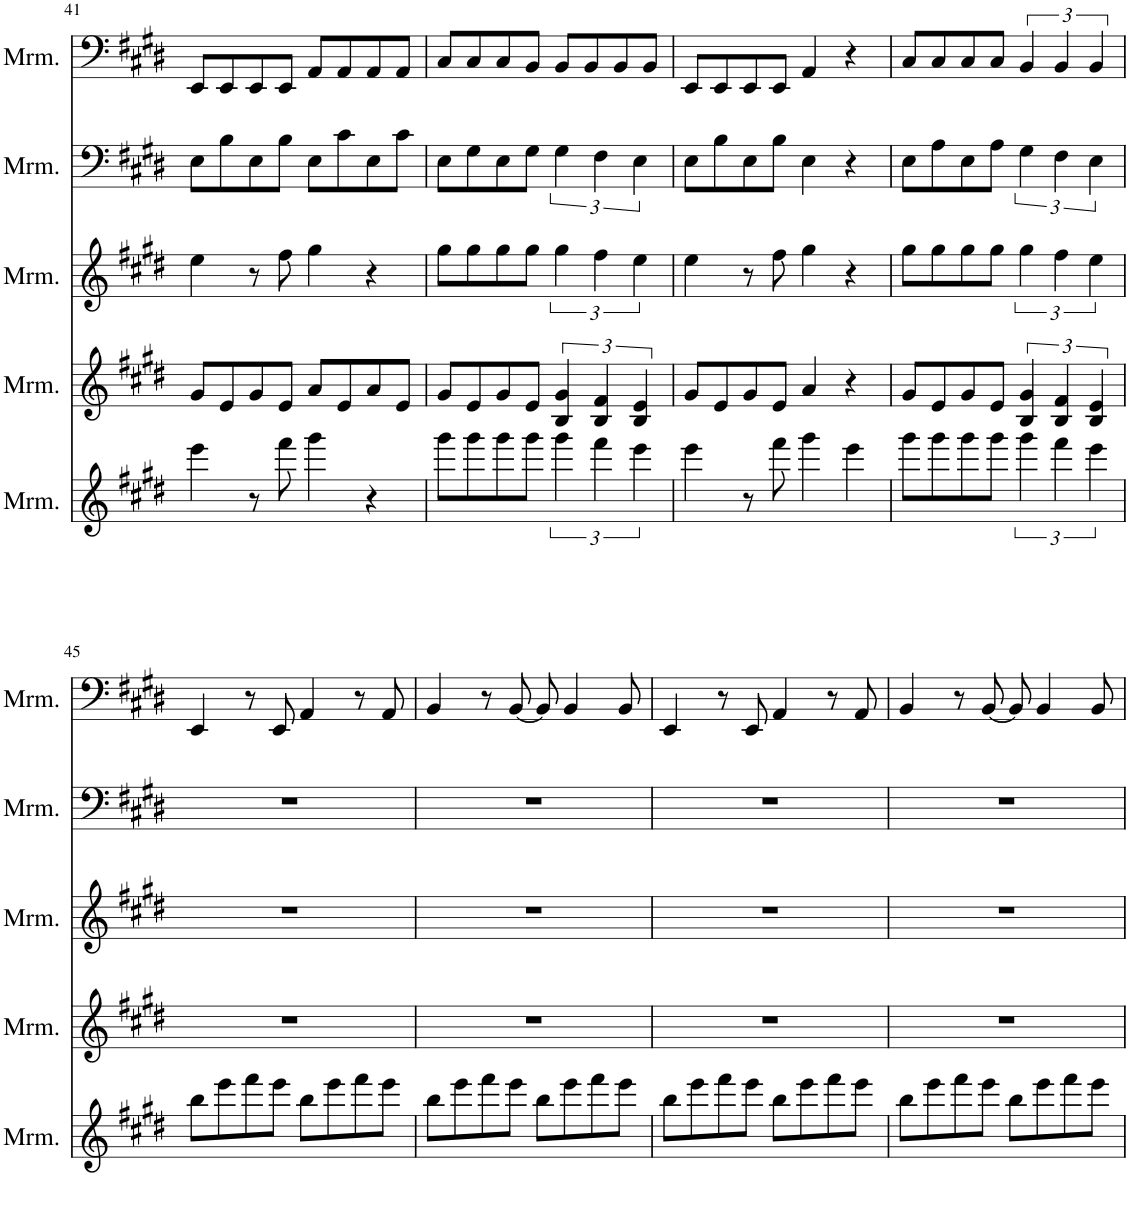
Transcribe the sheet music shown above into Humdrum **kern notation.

**kern	**kern	**kern	**kern	**kern
*part5	*part4	*part3	*part2	*part1
*staff5	*staff4	*staff3	*staff2	*staff1
*I"Marimba (Grand Staff)	*I"Marimba (Grand Staff)	*I"Marimba (Grand Staff)	*I"Marimba (Grand Staff)	*I"Marimba (Grand Staff)
*I'Mrm.	*I'Mrm.	*I'Mrm.	*I'Mrm.	*I'Mrm.
!!LO:PB:g=z
*clefF4	*clefG2	*clefG2	*clefG2	*clefG^2
*k[f#c#g#d#]	*k[f#c#g#d#]	*k[f#c#g#d#]	*k[f#c#g#d#]	*k[f#c#g#d#]
*M4/4	*M4/4	*M4/4	*M4/4	*M4/4
=41	=41	=41	=41	=41
4eee\	8g#/L	4ee\	8E\L	8EE/L
.	8e/	.	8B\	8EE/
8r	8g#/	8r	8E\	8EE/
8fff#\	8e/J	8ff#\	8B\J	8EE/J
4ggg#\	8a/L	4gg#\	8E\L	8AA/L
.	8e/	.	8c#\	8AA/
4r	8a/	4r	8E\	8AA/
.	8e/J	.	8c#\J	8AA/J
=42	=42	=42	=42	=42
8ggg#\L	8g#/L	8gg#\L	8E\L	8C#/L
8ggg#\	8e/	8gg#\	8G#\	8C#/
8ggg#\	8g#/	8gg#\	8E\	8C#/
8ggg#\J	8e/J	8gg#\J	8G#\J	8BB/J
6ggg#\	6B/ 6g#/	6gg#\	6G#\	8BB/L
.	.	.	.	8BB/
6fff#\	6B/ 6f#/	6ff#\	6F#\	.
.	.	.	.	8BB/
6eee\	6B/ 6e/	6ee\	6E\	.
.	.	.	.	8BB/J
=43	=43	=43	=43	=43
4eee\	8g#/L	4ee\	8E\L	8EE/L
.	8e/	.	8B\	8EE/
8r	8g#/	8r	8E\	8EE/
8fff#\	8e/J	8ff#\	8B\J	8EE/J
4ggg#\	4a/	4gg#\	4E\	4AA/
4eee\	4r	4r	4r	4r
=44	=44	=44	=44	=44
8ggg#\L	8g#/L	8gg#\L	8E\L	8C#/L
8ggg#\	8e/	8gg#\	8A\	8C#/
8ggg#\	8g#/	8gg#\	8E\	8C#/
8ggg#\J	8e/J	8gg#\J	8A\J	8C#/J
6ggg#\	6B/ 6g#/	6gg#\	6G#\	6BB/
6fff#\	6B/ 6f#/	6ff#\	6F#\	6BB/
6eee\	6B/ 6e/	6ee\	6E\	6BB/
!!LO:LB:g=z
=45	=45	=45	=45	=45
8bb\L	1r	1r	1r	4EE/
8eee\	.	.	.	.
8fff#\	.	.	.	8r
8eee\J	.	.	.	8EE/
8bb\L	.	.	.	4AA/
8eee\	.	.	.	.
8fff#\	.	.	.	8r
8eee\J	.	.	.	8AA/
=46	=46	=46	=46	=46
8bb\L	1r	1r	1r	4BB/
8eee\	.	.	.	.
8fff#\	.	.	.	8r
8eee\J	.	.	.	[8BB/
8bb\L	.	.	.	8BB/]
8eee\	.	.	.	4BB/
8fff#\	.	.	.	.
8eee\J	.	.	.	8BB/
=47	=47	=47	=47	=47
8bb\L	1r	1r	1r	4EE/
8eee\	.	.	.	.
8fff#\	.	.	.	8r
8eee\J	.	.	.	8EE/
8bb\L	.	.	.	4AA/
8eee\	.	.	.	.
8fff#\	.	.	.	8r
8eee\J	.	.	.	8AA/
=48	=48	=48	=48	=48
8bb\L	1r	1r	1r	4BB/
8eee\	.	.	.	.
8fff#\	.	.	.	8r
8eee\J	.	.	.	[8BB/
8bb\L	.	.	.	8BB/]
8eee\	.	.	.	4BB/
8fff#\	.	.	.	.
8eee\J	.	.	.	8BB/
=	=	=	=	=
*-	*-	*-	*-	*-
